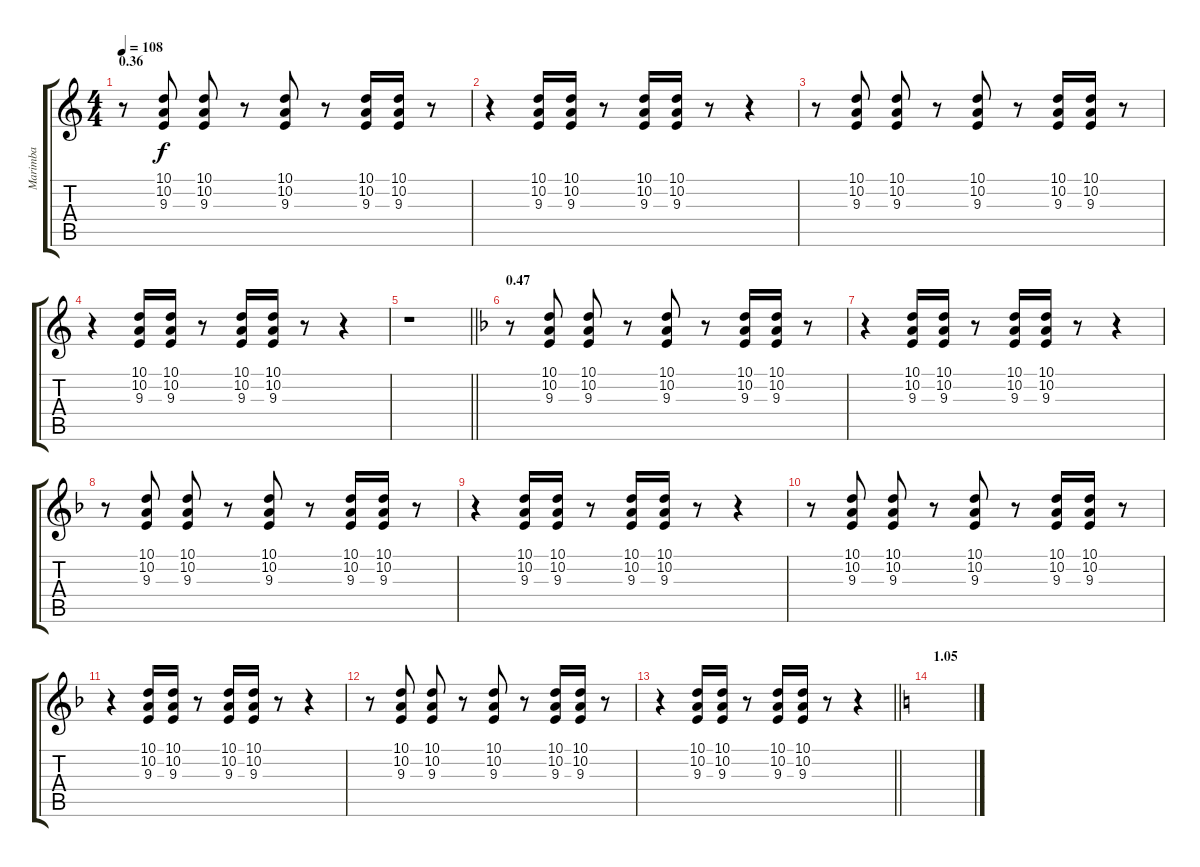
\track ("Marimba" "Marimba") {instrument marimba}
\staff {score tabs}
\tuning (E4 B3 G3 D3 A2 E2) {hide}
\ts (4 4)
\section ("" "0.36")
\tempo 108
\clef g2
\ks c
r.8{dy f} (10.1 10.2 9.3).8 (10.1 10.2 9.3).8 r.8 (10.1 10.2 9.3).8 r.8 (10.1 10.2 9.3).16 (10.1 10.2 9.3).16 r.8 |
r.4 (10.1 10.2 9.3).16 (10.1 10.2 9.3).16 r.8 (10.1 10.2 9.3).16 (10.1 10.2 9.3).16 r.8 r.4 |
r.8 (10.1 10.2 9.3).8 (10.1 10.2 9.3).8 r.8 (10.1 10.2 9.3).8 r.8 (10.1 10.2 9.3).16 (10.1 10.2 9.3).16 r.8 |
r.4 (10.1 10.2 9.3).16 (10.1 10.2 9.3).16 r.8 (10.1 10.2 9.3).16 (10.1 10.2 9.3).16 r.8 r.4 |
\barLineRight lightlight
r.1 |
\section ("" "0.47")
\ks f
r.8 (10.1 10.2 9.3).8 (10.1 10.2 9.3).8 r.8 (10.1 10.2 9.3).8 r.8 (10.1 10.2 9.3).16 (10.1 10.2 9.3).16 r.8 |
r.4 (10.1 10.2 9.3).16 (10.1 10.2 9.3).16 r.8 (10.1 10.2 9.3).16 (10.1 10.2 9.3).16 r.8 r.4 |
r.8 (10.1 10.2 9.3).8 (10.1 10.2 9.3).8 r.8 (10.1 10.2 9.3).8 r.8 (10.1 10.2 9.3).16 (10.1 10.2 9.3).16 r.8 |
r.4 (10.1 10.2 9.3).16 (10.1 10.2 9.3).16 r.8 (10.1 10.2 9.3).16 (10.1 10.2 9.3).16 r.8 r.4 |
r.8 (10.1 10.2 9.3).8 (10.1 10.2 9.3).8 r.8 (10.1 10.2 9.3).8 r.8 (10.1 10.2 9.3).16 (10.1 10.2 9.3).16 r.8 |
r.4 (10.1 10.2 9.3).16 (10.1 10.2 9.3).16 r.8 (10.1 10.2 9.3).16 (10.1 10.2 9.3).16 r.8 r.4 |
r.8 (10.1 10.2 9.3).8 (10.1 10.2 9.3).8 r.8 (10.1 10.2 9.3).8 r.8 (10.1 10.2 9.3).16 (10.1 10.2 9.3).16 r.8 |
\barLineRight lightlight
r.4 (10.1 10.2 9.3).16 (10.1 10.2 9.3).16 r.8 (10.1 10.2 9.3).16 (10.1 10.2 9.3).16 r.8 r.4 |
\section ("" "1.05")
\ks c
